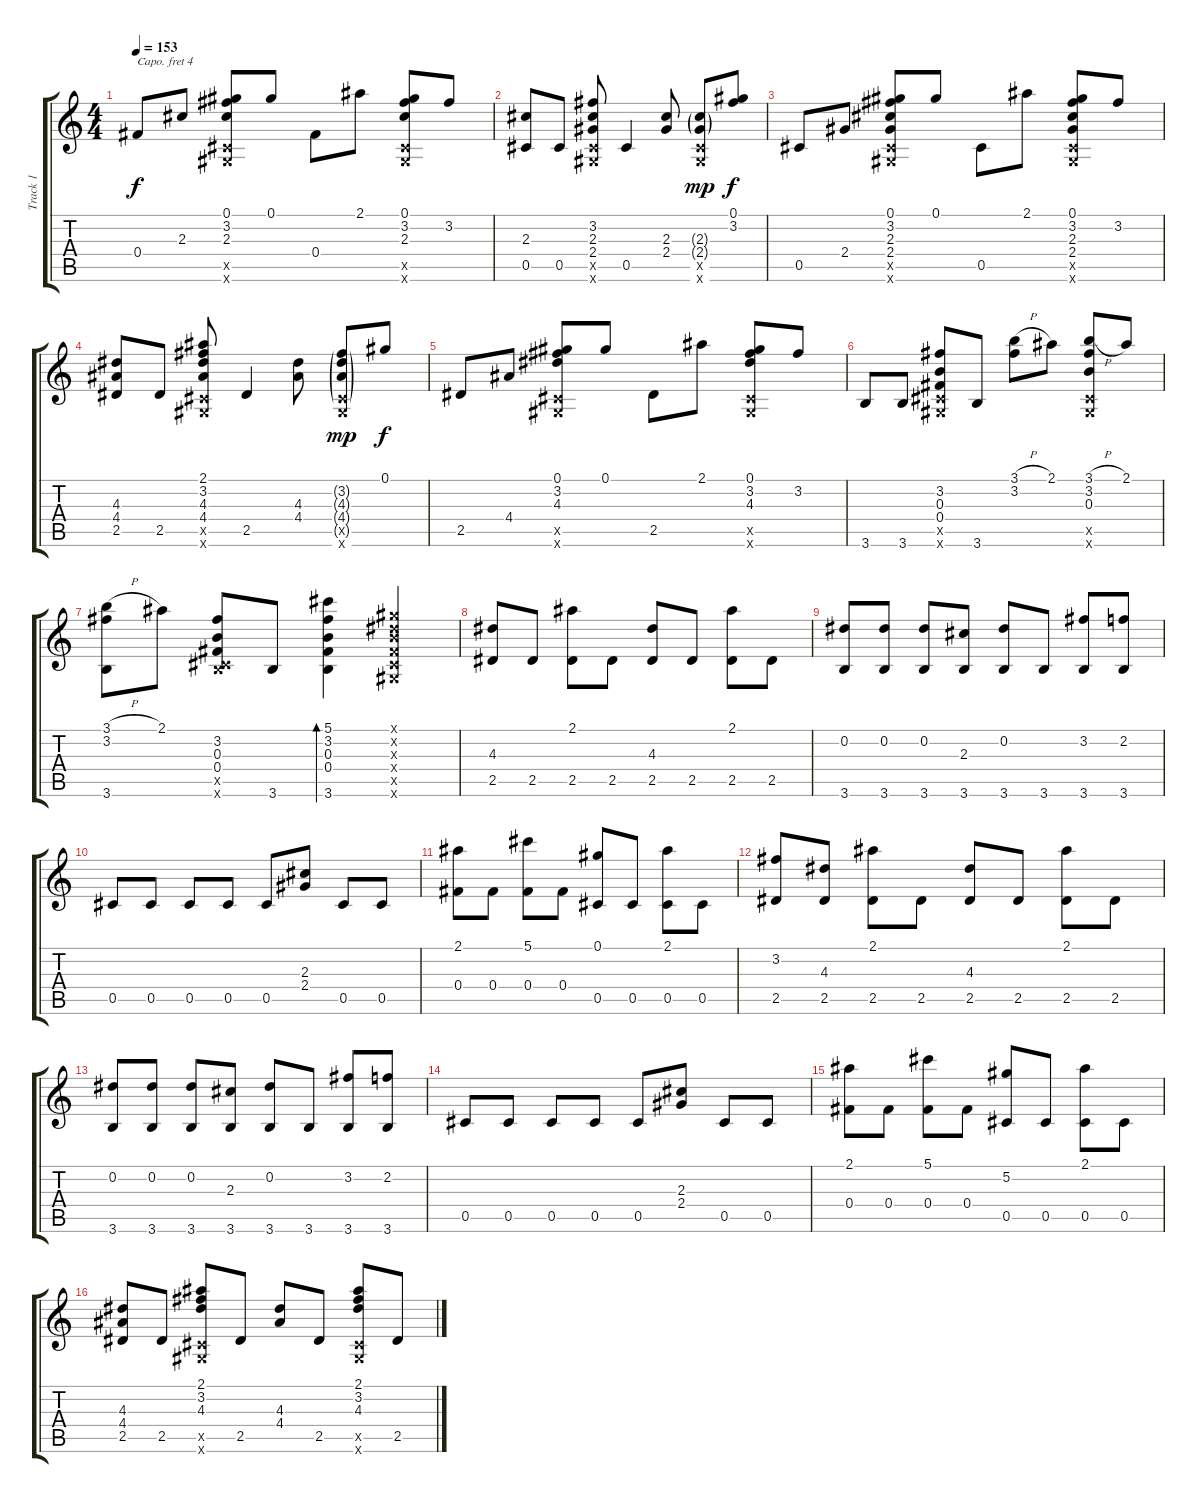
\track ("Track 1" "Track 1") {instrument acousticguitarsteel}
\staff {score tabs}
\capo 4
\tuning (E4 B3 G3 D3 A2 E2) {hide}
\ts (4 4)
\tempo 153
\clef g2
\ks c
0.4.8{dy f} 2.3.8 (0.1 3.2 2.3 0.5{x} 0.6{x}).8 0.1.8 0.4.8 2.1.8 (0.1 3.2 2.3 0.5{x} 0.6{x}).8 3.2.8 |
(2.3 0.5).8 0.5.8 (3.2 2.3 2.4 0.5{x} 0.6{x}).8 0.5.4 (2.3 2.4).8 (2.3{g} 2.4{g} 0.5{x} 0.6{x}).8{dy mp} (0.1 3.2).8{dy f} |
0.5.8 2.4.8 (0.1 3.2 2.3 2.4 0.5{x} 0.6{x}).8 0.1.8 0.5.8 2.1.8 (0.1 3.2 2.3 2.4 0.5{x} 0.6{x}).8 3.2.8 |
(4.3 4.4 2.5).8 2.5.8 (2.1 3.2 4.3 4.4 0.5{x} 0.6{x}).8 2.5.4 (4.3 4.4).8 (3.2{g} 4.3{g} 4.4{g} 0.5{g x} 0.6{x}).8{dy mp} 0.1.8{dy f} |
2.5.8 4.4.8 (0.1 3.2 4.3 0.5{x} 0.6{x}).8 0.1.8 2.5.8 2.1.8 (0.1 3.2 4.3 0.5{x} 0.6{x}).8 3.2.8 |
3.6.8 3.6.8 (3.2 0.3 0.4 0.5{x} 0.6{x}).8 3.6.8 (3.1{h} 3.2).8 2.1.8 (3.1{h} 3.2 0.3 0.5{x} 0.6{x}).8 2.1.8 |
(3.1{h} 3.2 3.6).8 2.1.8 (3.2 0.3 0.4 0.5{x} 3.6{x}).8 3.6.8 (5.1 3.2 0.3 0.4 3.6).4{bd 120} (0.1{x} 0.2{x} 0.3{x} 0.4{x} 0.5{x} 0.6{x}).4 |
(4.3 2.5).8 2.5.8 (2.1 2.5).8 2.5.8 (4.3 2.5).8 2.5.8 (2.1 2.5).8 2.5.8 |
(0.2 3.6).8 (0.2 3.6).8 (0.2 3.6).8 (2.3 3.6).8 (0.2 3.6).8 3.6.8 (3.2 3.6).8 (2.2 3.6).8 |
0.5.8 0.5.8 0.5.8 0.5.8 0.5.8 (2.3 2.4).8 0.5.8 0.5.8 |
(2.1 0.4).8 0.4.8 (5.1 0.4).8 0.4.8 (0.1 0.5).8 0.5.8 (2.1 0.5).8 0.5.8 |
(3.2 2.5).8 (4.3 2.5).8 (2.1 2.5).8 2.5.8 (4.3 2.5).8 2.5.8 (2.1 2.5).8 2.5.8 |
(0.2 3.6).8 (0.2 3.6).8 (0.2 3.6).8 (2.3 3.6).8 (0.2 3.6).8 3.6.8 (3.2 3.6).8 (2.2 3.6).8 |
0.5.8 0.5.8 0.5.8 0.5.8 0.5.8 (2.3 2.4).8 0.5.8 0.5.8 |
(2.1 0.4).8 0.4.8 (5.1 0.4).8 0.4.8 (5.2 0.5).8 0.5.8 (2.1 0.5).8 0.5.8 |
(4.3 4.4 2.5).8 2.5.8 (2.1 3.2 4.3 0.5{x} 0.6{x}).8 2.5.8 (4.3 4.4).8 2.5.8 (2.1 3.2 4.3 0.5{x} 0.6{x}).8 2.5.8
